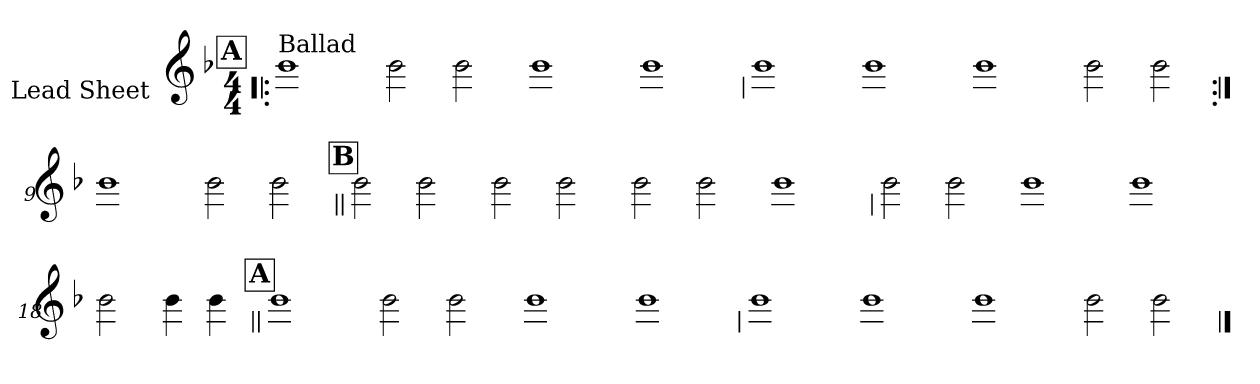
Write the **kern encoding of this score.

**kern
*part1
*staff1
*I"Lead Sheet
*stria0
*clefG2
*k[b-]
*F:
*M4/4
!!LO:REH:place=s1:a:t=A
=1!|:
!LO:TX:a:t=Ballad
1b-
=2-
2b-
2b-
=3-
1b-
=4-
1b-
!!LO:LB:g=z
=5
1b-
=6-
1b-
=7-
1b-
=8-
2b-
2b-
!!LO:LB:g=z
=9:|!
1b-
=10-
2b-
2b-
!!LO:LB:g=z
!!LO:REH:place=s1:a:t=B
=11||
2b-
2b-
=12-
2b-
2b-
=13-
2b-
2b-
=14-
1b-
!!LO:LB:g=z
=15
2b-
2b-
=16-
1b-
=17-
1b-
=18-
2b-
4b-
4b-
!!LO:LB:g=z
!!LO:REH:place=s1:a:t=A
=19||
1b-
=20-
2b-
2b-
=21-
1b-
=22-
1b-
!!LO:LB:g=z
=23
1b-
=24-
1b-
=25-
1b-
=26-
2b-
2b-
==
*-
